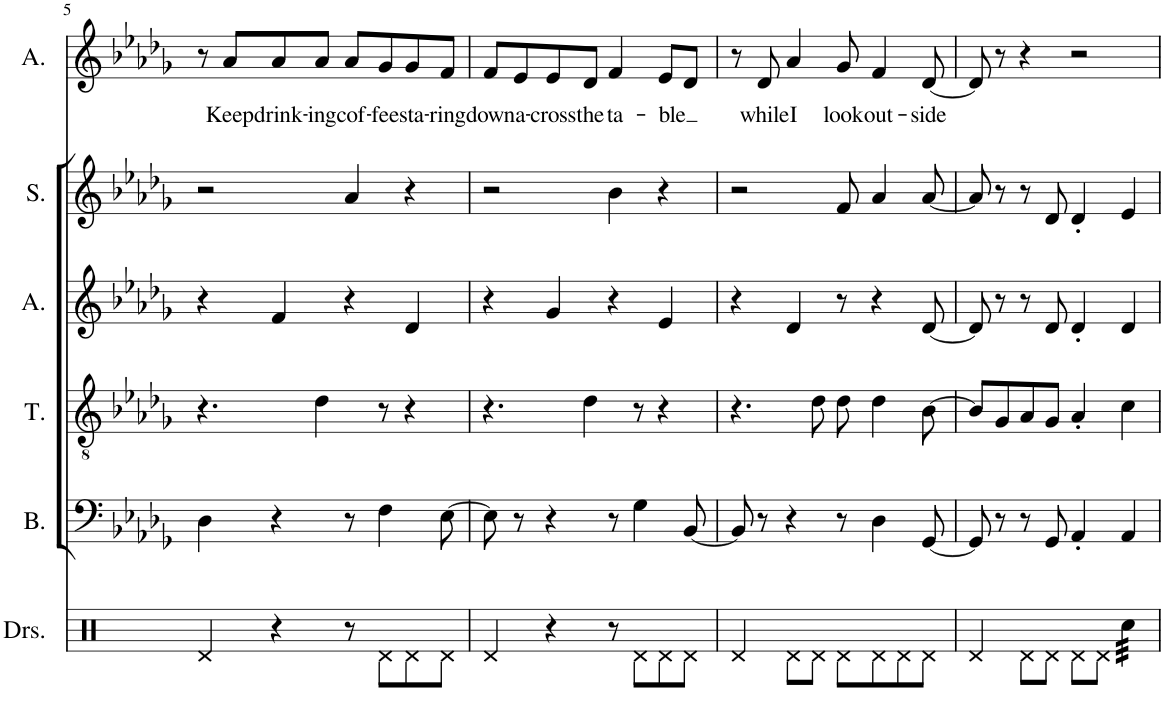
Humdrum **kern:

**kern	**kern	**kern	**kern	**kern	**kern	**text
*part6	*part5	*part4	*part3	*part2	*part1	*part1
*staff6	*staff5	*staff4	*staff3	*staff2	*staff1	*staff1
*I"Drumset	*I"Bass	*I"Tenor	*I"Alto	*I"Soprano	*I"Alto	*
*I'Drs.	*I'B.	*I'T.	*I'A.	*I'S.	*I'A.	*
!!LO:PB:g=z
*clefX	*clefF4	*clefGv2	*clefG2	*clefG2	*clefG2	*
*k[]	*k[b-e-a-d-g-]	*k[b-e-a-d-g-]	*k[b-e-a-d-g-]	*k[b-e-a-d-g-]	*k[b-e-a-d-g-]	*
*M4/4	*M4/4	*M4/4	*M4/4	*M4/4	*M4/4	*
=5	=5	=5	=5	=5	=5	=5
4Rd/	4D-\	4.r	4r	2r	8r	.
!	!	!	!	!	!	!LO:LY:b
.	.	.	.	.	8a-/L	Keep
!	!	!	!	!	!	!LO:LY:b
4r	4r	.	4f/	.	8a-/	drink-
!	!	!	!	!	!	!LO:LY:b
.	.	4d-\	.	.	8a-/J	-ing
!	!	!	!	!	!	!LO:LY:b
8r	8r	.	4r	4a-/	8a-/L	cof-
!	!	!	!	!	!	!LO:LY:b
8Rd\L	4F\	8r	.	.	8g-/	-fee
!	!	!	!	!	!	!LO:LY:b
8Rd\	.	4r	4d-/	4r	8g-/	sta-
!	!	!	!	!	!	!LO:LY:b
8Rd\J	[8E-\	.	.	.	8f/J	-ring
=6	=6	=6	=6	=6	=6	=6
!	!	!	!	!	!	!LO:LY:b
4Rd/	8E-\]	4.r	4r	2r	8f/L	down
!	!	!	!	!	!	!LO:LY:b
.	8r	.	.	.	8e-/	a-
!	!	!	!	!	!	!LO:LY:b
4r	4r	.	4g-/	.	8e-/	-cross
!	!	!	!	!	!	!LO:LY:b
.	.	4d-\	.	.	8d-/J	the
!	!	!	!	!	!	!LO:LY:b
8r	8r	.	4r	4b-\	4f/	ta-
8Rd\L	4G-\	8r	.	.	.	.
!	!	!	!	!	!	!LO:LY:b
8Rd\	.	4r	4e-/	4r	8e-/L	-ble
8Rd\J	[8BB-/	.	.	.	8d-/J	.
=7	=7	=7	=7	=7	=7	=7
4Rd/	8BB-/]	4.r	4r	2r	8r	.
!	!	!	!	!	!	!LO:LY:b
.	8r	.	.	.	8d-/	while
!	!	!	!	!	!	!LO:LY:b
8Rd\L	4r	.	4d-/	.	4a-/	I
8Rd\J	.	8d-\	.	.	.	.
!	!	!	!	!	!	!LO:LY:b
8Rd\L	8r	8d-\	8r	8f/	8g-/	look
!	!	!	!	!	!	!LO:LY:b
8Rd\	4D-\	4d-\	4r	4a-/	4f/	out-
8Rd\	.	.	.	.	.	.
!	!	!	!	!	!	!LO:LY:b
8Rd\J	[8GG-/	[8B-\	[8d-/	[8a-/	[8d-/	-side
=8	=8	=8	=8	=8	=8	=8
4Rd/	8GG-/]	8B-/L]	8d-/]	8a-/]	8d-/]	.
.	8r	8G-/	8r	8r	8r	.
8Rd\L	8r	8A-/	8r	8r	4r	.
8Rd\J	8GG-/	8G-/J	8d-/	8d-/	.	.
8Rd\L	4AA-'/	4A-'/	4d-'/	4d-'/	2r	.
8Rd\J	.	.	.	.	.	.
*tremolo	*	*	*	*	*	*
32Rcc\LLL	4AA-/	4c\	4d-/	4e-/	.	.
32Rcc\	.	.	.	.	.	.
32Rcc\	.	.	.	.	.	.
32Rcc\	.	.	.	.	.	.
32Rcc\	.	.	.	.	.	.
32Rcc\	.	.	.	.	.	.
32Rcc\	.	.	.	.	.	.
32Rcc\JJJ	.	.	.	.	.	.
*Xtremolo	*	*	*	*	*	*
=	=	=	=	=	=	=
*-	*-	*-	*-	*-	*-	*-
